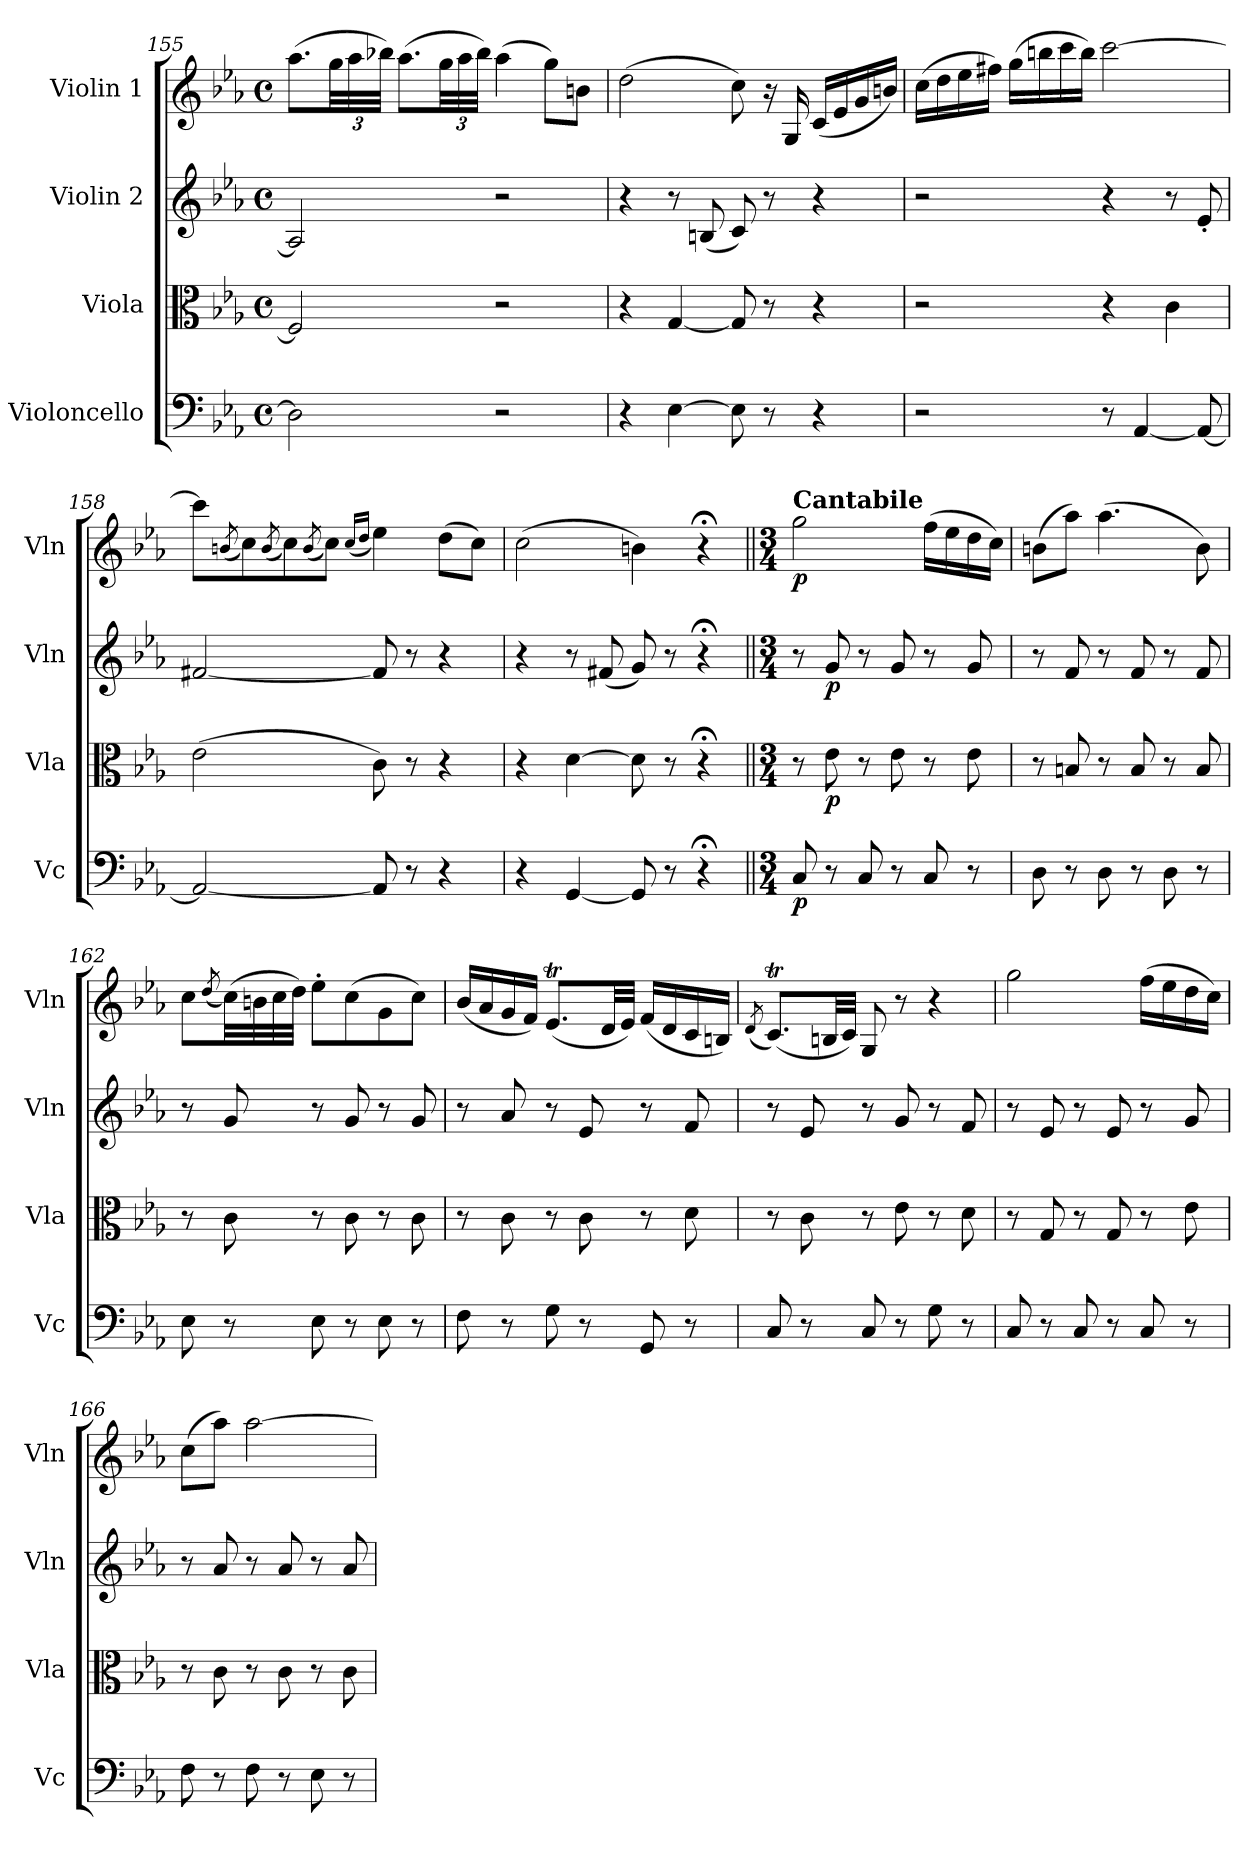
**kern	**dynam	**kern	**dynam	**kern	**dynam	**kern	**dynam
*part4	*part4	*part3	*part3	*part2	*part2	*part1	*part1
*staff4	*staff4	*staff3	*staff3	*staff2	*staff2	*staff1	*staff1
*I"Violoncello	*	*I"Viola	*	*I"Violin 2	*	*I"Violin 1	*
*I'Vc	*	*I'Vla	*	*I'Vln	*	*I'Vln	*
*clefF4	*	*clefC3	*	*clefG2	*	*clefG2	*
*k[b-e-a-]	*	*k[b-e-a-]	*	*k[b-e-a-]	*	*k[b-e-a-]	*
*M4/4	*	*M4/4	*	*M4/4	*	*M4/4	*
*met(c)	*	*met(c)	*	*met(c)	*	*met(c)	*
=155	=155	=155	=155	=155	=155	=155	=155
2D\]	.	2F/]	.	2A-/]	.	(>8.aa-\L	.
*	*	*	*	*	*	*Xbrackettup	*
.	.	.	.	.	.	48gg\LL	.
.	.	.	.	.	.	48aa-\	.
.	.	.	.	.	.	48bb-X\JJJ)	.
.	.	.	.	.	.	(>8.aa-\L	.
.	.	.	.	.	.	48gg\LL	.
.	.	.	.	.	.	48aa-\	.
.	.	.	.	.	.	48bb-\JJJ)	.
2r	.	2r	.	2r	.	(>4aa-\	.
.	.	.	.	.	.	8gg\L)	.
.	.	.	.	.	.	8bn\J	.
!!LO:LB:g=z
=156	=156	=156	=156	=156	=156	=156	=156
4r	.	4r	.	4r	.	(>2dd\	.
[4E-\	.	[4G/	.	8r	.	.	.
.	.	.	.	(<8Bn/	.	.	.
8E-\]	.	8G/]	.	8c/)	.	8cc\)	.
8r	.	8r	.	8r	.	16r	.
.	.	.	.	.	.	16G/	.
4r	.	4r	.	4r	.	(<16c/LL	.
.	.	.	.	.	.	16e-/	.
.	.	.	.	.	.	16g/	.
.	.	.	.	.	.	16bn/JJ)	.
=157	=157	=157	=157	=157	=157	=157	=157
2r	.	2r	.	2r	.	(>16cc\LL	.
.	.	.	.	.	.	16dd\	.
.	.	.	.	.	.	16ee-\	.
.	.	.	.	.	.	16ff#X\JJ)	.
.	.	.	.	.	.	(>16gg\LL	.
.	.	.	.	.	.	16bbn\	.
.	.	.	.	.	.	16ccc\	.
.	.	.	.	.	.	16bb\JJ)	.
8r	.	4r	.	4r	.	[2ccc\	.
[4AA-/	.	.	.	.	.	.	.
.	.	4c\	.	8r	.	.	.
8AA-/_	.	.	.	8e-'/	.	.	.
=158	=158	=158	=158	=158	=158	=158	=158
2AA-/_	.	(>2e-\	.	[2f#X/	.	8ccc\L]	.
.	.	.	.	.	.	(<8qbn/	.
.	.	.	.	.	.	8cc\)	.
.	.	.	.	.	.	(<8qb/	.
.	.	.	.	.	.	8cc\)	.
.	.	.	.	.	.	(<8qb/	.
.	.	.	.	.	.	8cc\J)	.
.	.	.	.	.	.	(<16qcc/LL	.
.	.	.	.	.	.	16qdd/JJ	.
8AA-/]	.	8c\)	.	8f#/]	.	4ee-\)	.
8r	.	8r	.	8r	.	.	.
4r	.	4r	.	4r	.	(>8dd\L	.
.	.	.	.	.	.	8cc\J)	.
=159	=159	=159	=159	=159	=159	=159	=159
4r	.	4r	.	4r	.	(>2cc\	.
[4GG/	.	[4d\	.	8r	.	.	.
.	.	.	.	(<8f#X/	.	.	.
8GG/]	.	8d\]	.	8g/)	.	4bn\)	.
8r	.	8r	.	8r	.	.	.
4r;<	.	4r;<	.	4r;<	.	4r;<	.
!!LO:LB:g=z
=160||	=160||	=160||	=160||	=160||	=160||	=160||	=160||
*M3/4	*	*M3/4	*	*M3/4	*	*M3/4	*
!	!	!	!	!	!	!LO:TX:a:B:t=Cantabile	!
!	!LO:DY:b	!	!	!	!	!	!LO:DY:b
8C/	p	8r	.	8r	.	2gg\	p
!	!	!	!LO:DY:b	!	!LO:DY:b	!	!
8r	.	8e-\	p	8g/	p	.	.
8C/	.	8r	.	8r	.	.	.
8r	.	8e-\	.	8g/	.	.	.
8C/	.	8r	.	8r	.	(>16ff\LL	.
.	.	.	.	.	.	16ee-\	.
8r	.	8e-\	.	8g/	.	16dd\	.
.	.	.	.	.	.	16cc\JJ)	.
=161	=161	=161	=161	=161	=161	=161	=161
8D\	.	8r	.	8r	.	(>8bn\L	.
8r	.	8Bn/	.	8f/	.	8aa-\J)	.
8D\	.	8r	.	8r	.	(>4.aa-\	.
8r	.	8B/	.	8f/	.	.	.
8D\	.	8r	.	8r	.	.	.
8r	.	8B/	.	8f/	.	8b\)	.
=162	=162	=162	=162	=162	=162	=162	=162
8E-\	.	8r	.	8r	.	8cc\L	.
.	.	.	.	.	.	(<8qdd/	.
8r	.	8c\	.	8g/	.	(>32cc\LL)	.
.	.	.	.	.	.	32bn\	.
.	.	.	.	.	.	32cc\	.
.	.	.	.	.	.	32dd\JJJ)	.
8E-\	.	8r	.	8r	.	8ee-'\L	.
8r	.	8c\	.	8g/	.	(>8cc\	.
8E-\	.	8r	.	8r	.	8g\	.
8r	.	8c\	.	8g/	.	8cc\J)	.
=163	=163	=163	=163	=163	=163	=163	=163
8F\	.	8r	.	8r	.	(<16b-/LL	.
.	.	.	.	.	.	16a-/	.
8r	.	8c\	.	8a-/	.	16g/	.
.	.	.	.	.	.	16f/JJ)	.
8G\	.	8r	.	8r	.	(<8.e-T/L	.
8r	.	8c\	.	8e-/	.	.	.
.	.	.	.	.	.	32d/LL	.
.	.	.	.	.	.	32e-/JJJ)	.
8GG/	.	8r	.	8r	.	(<16f/LL	.
.	.	.	.	.	.	16d/	.
8r	.	8d\	.	8f/	.	16c/	.
.	.	.	.	.	.	16Bn/JJ)	.
!!LO:LB:g=z
=164	=164	=164	=164	=164	=164	=164	=164
.	.	.	.	.	.	(<8qd/	.
8C/	.	8r	.	8r	.	(<8.cT/L)	.
8r	.	8c\	.	8e-/	.	.	.
.	.	.	.	.	.	32Bn/LL	.
.	.	.	.	.	.	32c/JJJ)	.
8C/	.	8r	.	8r	.	8G/	.
8r	.	8e-\	.	8g/	.	8r	.
8G\	.	8r	.	8r	.	4r	.
8r	.	8d\	.	8f/	.	.	.
=165	=165	=165	=165	=165	=165	=165	=165
8C/	.	8r	.	8r	.	2gg\	.
8r	.	8G/	.	8e-/	.	.	.
8C/	.	8r	.	8r	.	.	.
8r	.	8G/	.	8e-/	.	.	.
8C/	.	8r	.	8r	.	(>16ff\LL	.
.	.	.	.	.	.	16ee-\	.
8r	.	8e-\	.	8g/	.	16dd\	.
.	.	.	.	.	.	16cc\JJ)	.
=166	=166	=166	=166	=166	=166	=166	=166
8F\	.	8r	.	8r	.	(>8cc\L	.
8r	.	8c\	.	8a-/	.	8aa-\J)	.
8F\	.	8r	.	8r	.	[2aa-\	.
8r	.	8c\	.	8a-/	.	.	.
8E-\	.	8r	.	8r	.	.	.
8r	.	8c\	.	8a-/	.	.	.
=	=	=	=	=	=	=	=
*-	*-	*-	*-	*-	*-	*-	*-
